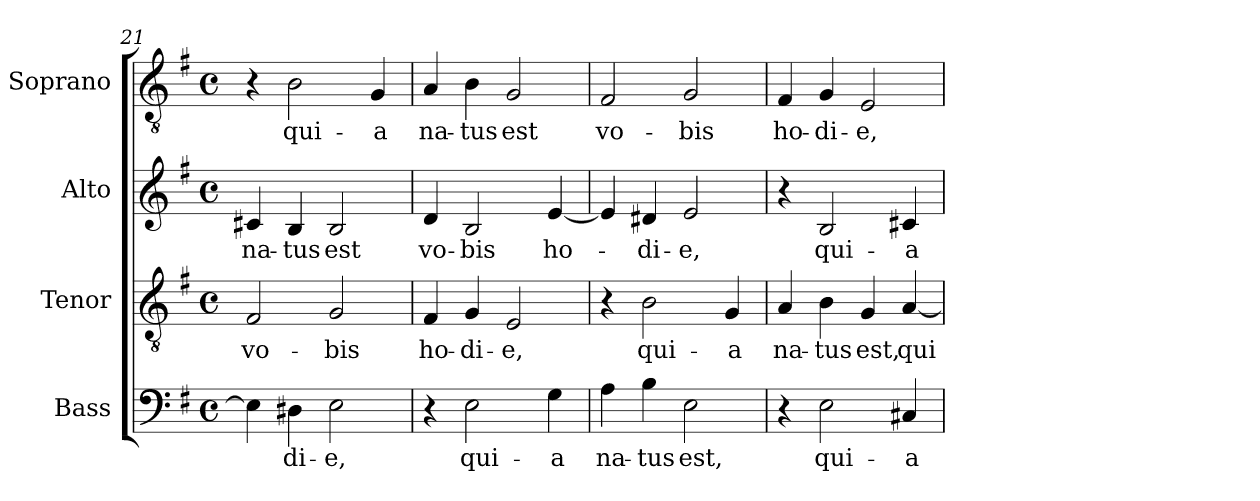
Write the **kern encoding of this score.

**kern	**text	**kern	**text	**kern	**text	**kern	**text
*part4	*part4	*part3	*part3	*part2	*part2	*part1	*part1
*staff4	*staff4	*staff3	*staff3	*staff2	*staff2	*staff1	*staff1
*I"Bass	*	*I"Tenor	*	*I"Alto	*	*I"Soprano	*
*I'Bass	*	*I'Tenor	*	*I'Alto	*	*I'Soprano	*
*clefF4	*	*clefGv2	*	*clefG2	*	*clefGv2	*
*	*	*ITrd7c12	*	*	*	*	*
*k[f#]	*	*k[f#]	*	*k[f#]	*	*k[f#]	*
*G:	*	*G:	*	*G:	*	*G:	*
*M4/4	*	*M4/4	*	*M4/4	*	*M4/4	*
*met(c)	*	*met(c)	*	*met(c)	*	*met(c)	*
=21	=21	=21	=21	=21	=21	=21	=21
!	!	!	!LO:LY:b:color=#000000	!	!	!	!
!	!	!	!	!	!LO:LY:b:color=#000000	!	!
4Ei\]	.	2FF#i/	vo-	4c#Xi/	na-	4r	.
!	!LO:LY:b:color=#000000	!	!	!	!	!	!
!	!	!	!	!	!LO:LY:b:color=#000000	!	!
!	!	!	!	!	!	!	!LO:LY:b:color=#000000
4D#Xi\	-di-	.	.	4Bi/	-tus	2Bi\	qui-
!	!LO:LY:b:color=#000000	!	!	!	!	!	!
!	!	!	!LO:LY:b:color=#000000	!	!	!	!
!	!	!	!	!	!LO:LY:b:color=#000000	!	!
2Ei\	-e,	2GGi/	-bis	2Bi/	est	.	.
!	!	!	!	!	!	!	!LO:LY:b:color=#000000
.	.	.	.	.	.	4Gi/	-a
=22	=22	=22	=22	=22	=22	=22	=22
!	!	!	!LO:LY:b:color=#000000	!	!	!	!
!	!	!	!	!	!LO:LY:b:color=#000000	!	!
!	!	!	!	!	!	!	!LO:LY:b:color=#000000
4r	.	4FF#i/	ho-	4di/	vo-	4Ai/	na-
!	!LO:LY:b:color=#000000	!	!	!	!	!	!
!	!	!	!LO:LY:b:color=#000000	!	!	!	!
!	!	!	!	!	!LO:LY:b:color=#000000	!	!
!	!	!	!	!	!	!	!LO:LY:b:color=#000000
2Ei\	qui-	4GGi/	-di-	2Bi/	-bis	4Bi\	-tus
!	!	!	!LO:LY:b:color=#000000	!	!	!	!
!	!	!	!	!	!	!	!LO:LY:b:color=#000000
.	.	2EEi/	-e,	.	.	2Gi/	est
!	!LO:LY:b:color=#000000	!	!	!	!	!	!
!	!	!	!	!	!LO:LY:b:color=#000000	!	!
4Gi\	-a	.	.	[4ei/	ho-	.	.
=23	=23	=23	=23	=23	=23	=23	=23
!	!LO:LY:b:color=#000000	!	!	!	!	!	!
!	!	!	!	!	!	!	!LO:LY:b:color=#000000
4Ai\	na-	4r	.	4ei/]	.	2F#i/	vo-
!	!LO:LY:b:color=#000000	!	!	!	!	!	!
!	!	!	!LO:LY:b:color=#000000	!	!	!	!
!	!	!	!	!	!LO:LY:b:color=#000000	!	!
4Bi\	-tus	2BBi\	qui-	4d#Xi/	-di-	.	.
!	!LO:LY:b:color=#000000	!	!	!	!	!	!
!	!	!	!	!	!LO:LY:b:color=#000000	!	!
!	!	!	!	!	!	!	!LO:LY:b:color=#000000
2Ei\	est,	.	.	2ei/	-e,	2Gi/	-bis
!	!	!	!LO:LY:b:color=#000000	!	!	!	!
.	.	4GGi/	-a	.	.	.	.
!!LO:LB:g=z
=24	=24	=24	=24	=24	=24	=24	=24
!	!	!	!LO:LY:b:color=#000000	!	!	!	!
!	!	!	!	!	!	!	!LO:LY:b:color=#000000
4r	.	4AAi/	na-	4r	.	4F#i/	ho-
!	!LO:LY:b:color=#000000	!	!	!	!	!	!
!	!	!	!LO:LY:b:color=#000000	!	!	!	!
!	!	!	!	!	!LO:LY:b:color=#000000	!	!
!	!	!	!	!	!	!	!LO:LY:b:color=#000000
2Ei\	qui-	4BBi\	-tus	2Bi/	qui-	4Gi/	-di-
!	!	!	!LO:LY:b:color=#000000	!	!	!	!
!	!	!	!	!	!	!	!LO:LY:b:color=#000000
.	.	4GGi/	est,	.	.	2Ei/	-e,
!	!LO:LY:b:color=#000000	!	!	!	!	!	!
!	!	!	!LO:LY:b:color=#000000	!	!	!	!
!	!	!	!	!	!LO:LY:b:color=#000000	!	!
4C#Xi/	-a	[4AAi/	qui-	4c#Xi/	-a	.	.
=	=	=	=	=	=	=	=
*-	*-	*-	*-	*-	*-	*-	*-
